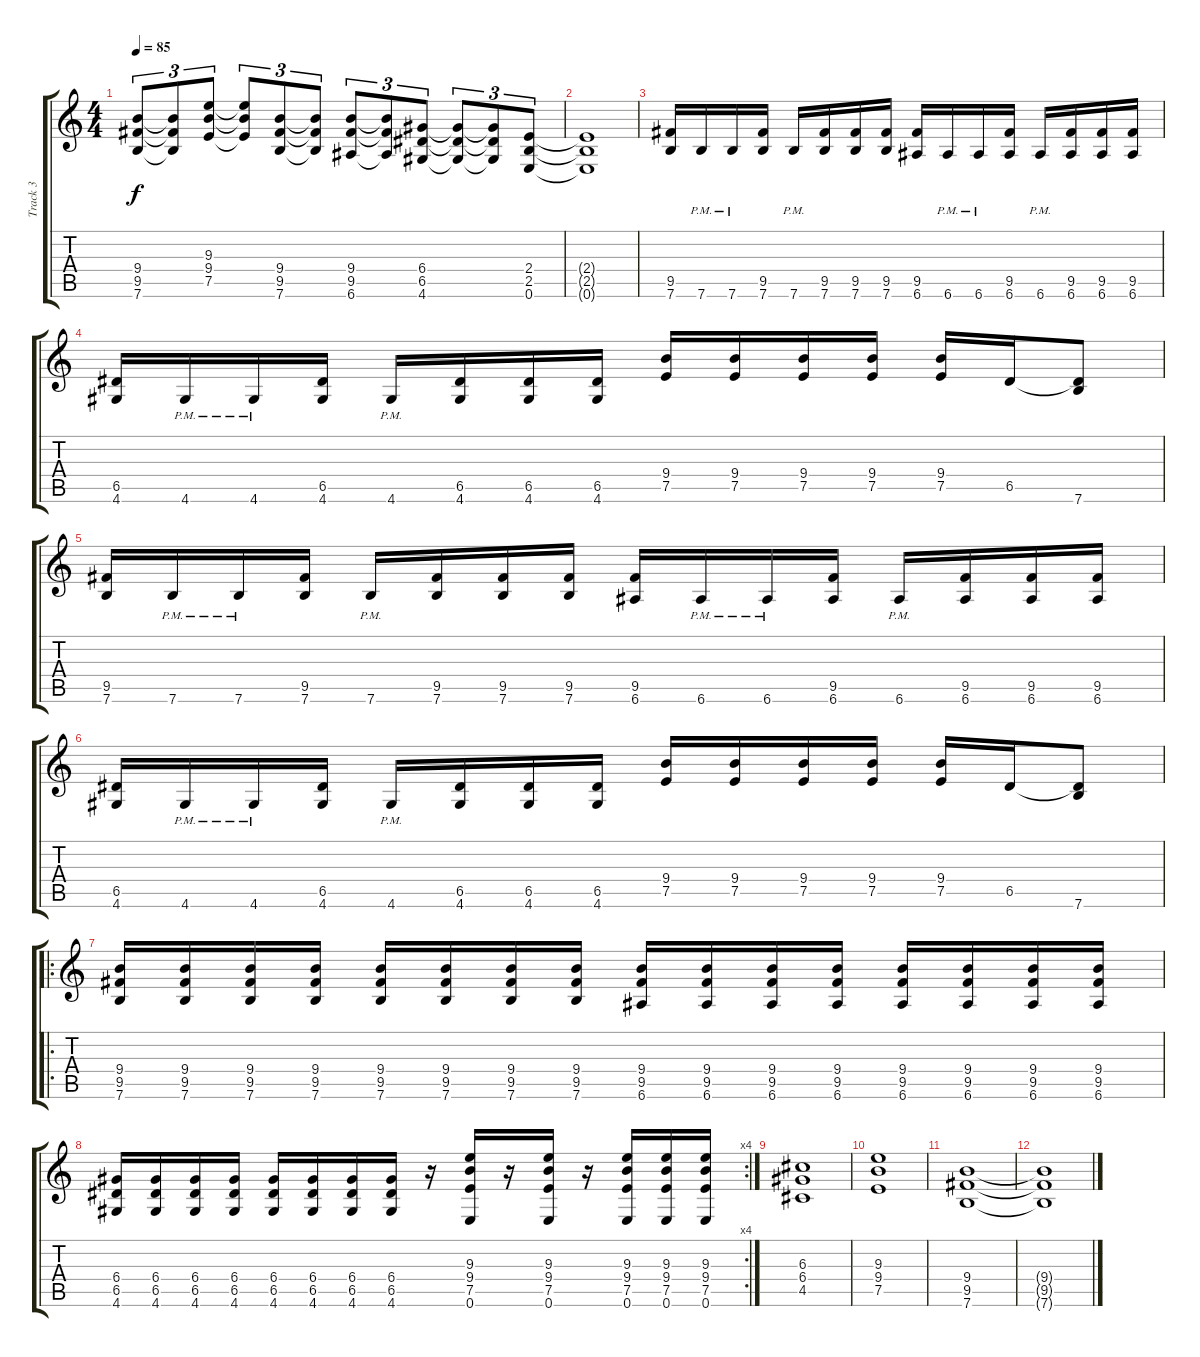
\track ("Track 3" "Track 3") {instrument distortionguitar}
\staff {score tabs}
\tuning (E4 B3 G3 D3 A2 E2) {hide}
\ts (4 4)
\tempo 85
\clef g2
\ks c
(9.4 9.5 7.6).8{tu (3 2) dy f} (9.4{t} 9.5{t} 7.6{t}).8{tu (3 2)} (9.3 9.4 7.5).8{tu (3 2)} (9.3{t} 9.4{t} 7.5{t}).8{tu (3 2)} (9.4 9.5 7.6).8{tu (3 2)} (9.4{t} 9.5{t} 7.6{t}).8{tu (3 2)} (9.4 9.5 6.6).8{tu (3 2)} (9.4{t} 9.5{t} 6.6{t}).8{tu (3 2)} (6.4 6.5 4.6).8{tu (3 2)} (6.4{t} 6.5{t} 4.6{t}).8{tu (3 2)} (6.4{t} 6.5{t} 4.6{t}).8{tu (3 2)} (2.4 2.5 0.6).8{tu (3 2)} |
(2.4{t} 2.5{t} 0.6{t}).1 |
(9.5 7.6).16 7.6{pm}.16 7.6{pm}.16 (9.5 7.6).16 7.6{pm}.16 (9.5 7.6).16 (9.5 7.6).16 (9.5 7.6).16 (9.5 6.6).16 6.6{pm}.16 6.6{pm}.16 (9.5 6.6).16 6.6{pm}.16 (9.5 6.6).16 (9.5 6.6).16 (9.5 6.6).16 |
(6.5 4.6).16 4.6{pm}.16 4.6{pm}.16 (6.5 4.6).16 4.6{pm}.16 (6.5 4.6).16 (6.5 4.6).16 (6.5 4.6).16 (9.4 7.5).16 (9.4 7.5).16 (9.4 7.5).16 (9.4 7.5).16 (9.4 7.5).16 6.5.16 (6.5{t} 7.6).8 |
(9.5 7.6).16 7.6{pm}.16 7.6{pm}.16 (9.5 7.6).16 7.6{pm}.16 (9.5 7.6).16 (9.5 7.6).16 (9.5 7.6).16 (9.5 6.6).16 6.6{pm}.16 6.6{pm}.16 (9.5 6.6).16 6.6{pm}.16 (9.5 6.6).16 (9.5 6.6).16 (9.5 6.6).16 |
(6.5 4.6).16 4.6{pm}.16 4.6{pm}.16 (6.5 4.6).16 4.6{pm}.16 (6.5 4.6).16 (6.5 4.6).16 (6.5 4.6).16 (9.4 7.5).16 (9.4 7.5).16 (9.4 7.5).16 (9.4 7.5).16 (9.4 7.5).16 6.5.16 (6.5{t} 7.6).8 |
\ro
(9.4 9.5 7.6).16 (9.4 9.5 7.6).16 (9.4 9.5 7.6).16 (9.4 9.5 7.6).16 (9.4 9.5 7.6).16 (9.4 9.5 7.6).16 (9.4 9.5 7.6).16 (9.4 9.5 7.6).16 (9.4 9.5 6.6).16 (9.4 9.5 6.6).16 (9.4 9.5 6.6).16 (9.4 9.5 6.6).16 (9.4 9.5 6.6).16 (9.4 9.5 6.6).16 (9.4 9.5 6.6).16 (9.4 9.5 6.6).16 |
\rc 4
(6.4 6.5 4.6).16 (6.4 6.5 4.6).16 (6.4 6.5 4.6).16 (6.4 6.5 4.6).16 (6.4 6.5 4.6).16 (6.4 6.5 4.6).16 (6.4 6.5 4.6).16 (6.4 6.5 4.6).16 r.16 (9.3 9.4 7.5 0.6).16 r.16 (9.3 9.4 7.5 0.6).16 r.16 (9.3 9.4 7.5 0.6).16 (9.3 9.4 7.5 0.6).16 (9.3 9.4 7.5 0.6).16 |
(6.3 6.4 4.5).1 |
(9.3 9.4 7.5).1 |
(9.4 9.5 7.6).1{volume 0} |
(9.4{t} 9.5{t} 7.6{t}).1
